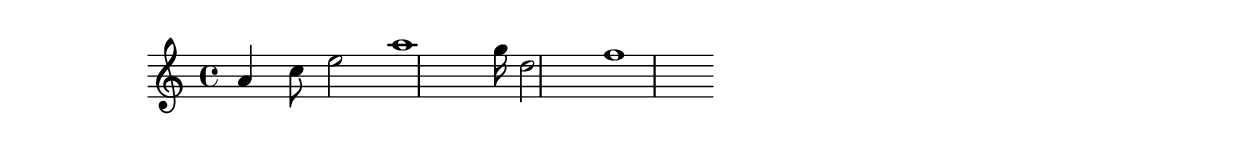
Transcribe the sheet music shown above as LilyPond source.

%{
Welcome to LilyPond
===================

Congratulations, LilyPond has been installed successfully.

Now to take it for the first test run.

  1. Save this file

  2. Select

       Compile > Typeset file

  from the menu.

  The file is processed, and

  3.  The PDF viewer will pop up. Click one of the noteheads.


That's it.  For more information, visit http://lilypond.org .

%}

\version "2.20.0"  % necessary for upgrading to future LilyPond versions.

\relative {
a'4 c8 e2 a1 g16 d2 f1 
}
